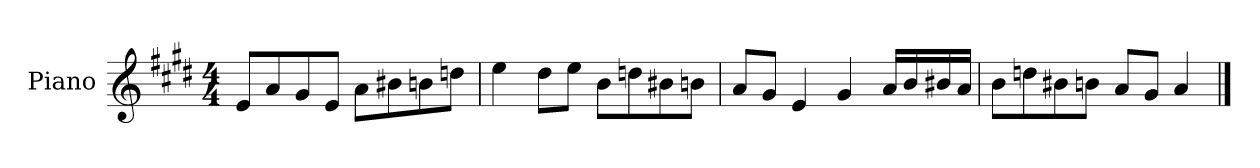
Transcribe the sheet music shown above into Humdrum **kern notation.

**kern
*part1
*staff1
*I"Piano
*I'P-no
*clefG2
*k[f#c#g#d#]
*M4/4
*MM90
=1
8e/L
8a/
8g#/
8e/J
8a\L
8b#X\
8bn\
8ddn\J
=2
4ee\
8dd#\L
8ee\J
8b\L
8ddn\
8b#X\
8bn\J
=3
8a/L
8g#/J
4e/
4g#/
16a/LL
16b/
16b#X/
16a/JJ
=4
8b\L
8ddn\
8b#X\
8bn\J
8a/L
8g#/J
4a/
==
*-
